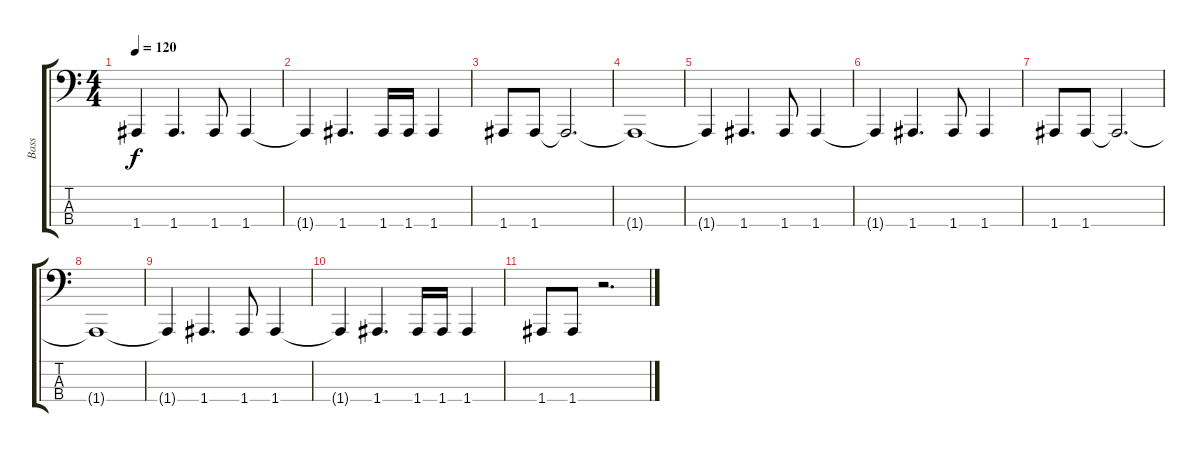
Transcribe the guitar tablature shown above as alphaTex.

\track ("Bass" "Bass") {instrument electricbasspick}
\staff {score tabs}
\tuning (D2 A1 E1 A0) {hide}
\ts (4 4)
\tempo 120
\clef f4
\ks c
1.4{t}.4{dy f} 1.4.4{d} 1.4.8 1.4.4 |
1.4{t}.4 1.4.4{d} 1.4.16 1.4.16 1.4.4 |
1.4.8 1.4.8 1.4{t}.2{d} |
1.4{t}.1 |
1.4{t}.4 1.4.4{d} 1.4.8 1.4.4 |
1.4{t}.4 1.4.4{d} 1.4.8 1.4.4 |
1.4.8 1.4.8 1.4{t}.2{d} |
1.4{t}.1 |
1.4{t}.4 1.4.4{d} 1.4.8 1.4.4 |
1.4{t}.4 1.4.4{d} 1.4.16 1.4.16 1.4.4 |
1.4.8 1.4.8 r.2{d}
